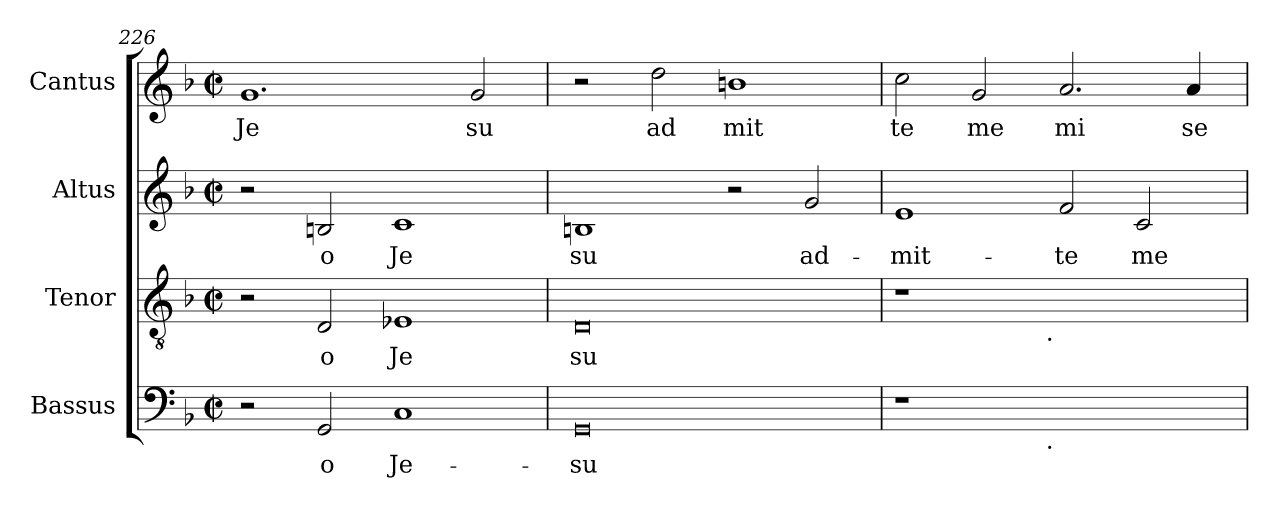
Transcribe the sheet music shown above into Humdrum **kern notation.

**kern	**text	**kern	**text	**kern	**text	**kern	**text
*part4	*part4	*part3	*part3	*part2	*part2	*part1	*part1
*staff4	*staff4	*staff3	*staff3	*staff2	*staff2	*staff1	*staff1
*I"Bassus	*	*I"Tenor	*	*I"Altus	*	*I"Cantus	*
*I'Bassus	*	*I'Tenor	*	*I'Altus	*	*I'Cantus	*
*clefF4	*	*clefGv2	*	*clefG2	*	*clefG2	*
*k[b-]	*	*k[b-]	*	*k[b-]	*	*k[b-]	*
*F:	*	*F:	*	*F:	*	*F:	*
*M2/2	*	*M2/2	*	*M2/2	*	*M2/2	*
*met(c|)	*	*met(c|)	*	*met(c|)	*	*met(c|)	*
=226	=226	=226	=226	=226	=226	=226	=226
!	!	!	!	!	!	!	!LO:LY:b:cj
2r	.	2r	.	2r	.	1.g	Je
!	!LO:LY:b:cj	!	!LO:LY:b:cj	!	!LO:LY:b:cj	!	!
2GG/	o	2D/	o	2Bn/	o	.	.
!	!LO:LY:b:cj	!	!LO:LY:b:cj	!	!LO:LY:b:cj	!	!
1C	Je-	1E-X	Je	1c	Je	.	.
!	!	!	!	!	!	!	!LO:LY:b:cj
.	.	.	.	.	.	2g/	su
!!LO:LB:g=z
=227	=227	=227	=227	=227	=227	=227	=227
!	!LO:LY:b:cj	!	!LO:LY:b:cj	!	!LO:LY:b:cj	!	!
0GG	-su	0D	su	1Bn	su	2r	.
!	!	!	!	!	!	!	!LO:LY:b:cj
.	.	.	.	.	.	2dd\	ad
!	!	!	!	!	!	!	!LO:LY:b:cj
.	.	.	.	2r	.	1bn	mit
!	!	!	!	!	!LO:LY:b:cj	!	!
.	.	.	.	2g/	ad-	.	.
=228	=228	=228	=228	=228	=228	=228	=228
!	!	!	!	!	!LO:LY:b:cj	!	!LO:LY:b:cj
*^	*	*^	*	*	*	*	*
1r	2ryy	.	1r	2ryy	.	1e	-mit-	2cc\	te
!	!	!	!	!	!	!	!	!	!LO:LY:b:cj
.	4...ryy	.	.	4...ryy	.	.	.	2g/	me
!	!	!	!	!LO:TX:b:t=.	!	!	!	!	!
!	!LO:TX:b:t=.	!	!	!	!	!	!	!	!
.	1ryy	.	.	1ryy	.	.	.	.	.
!	!	!	!	!	!	!	!LO:LY:b:cj	!	!LO:LY:b:cj
1ryy	.	.	1ryy	.	.	2f/	-te	2.a/	mi
!	!	!	!	!	!	!	!LO:LY:b:cj	!	!
.	.	.	.	.	.	2c/	me	.	.
!	!	!	!	!	!	!	!	!	!LO:LY:b:cj
.	.	.	.	.	.	.	.	4a/	se
.	32ryy	.	.	32ryy	.	.	.	.	.
*v	*v	*	*	*	*	*	*	*	*
*	*	*v	*v	*	*	*	*	*
=	=	=	=	=	=	=	=
*-	*-	*-	*-	*-	*-	*-	*-
